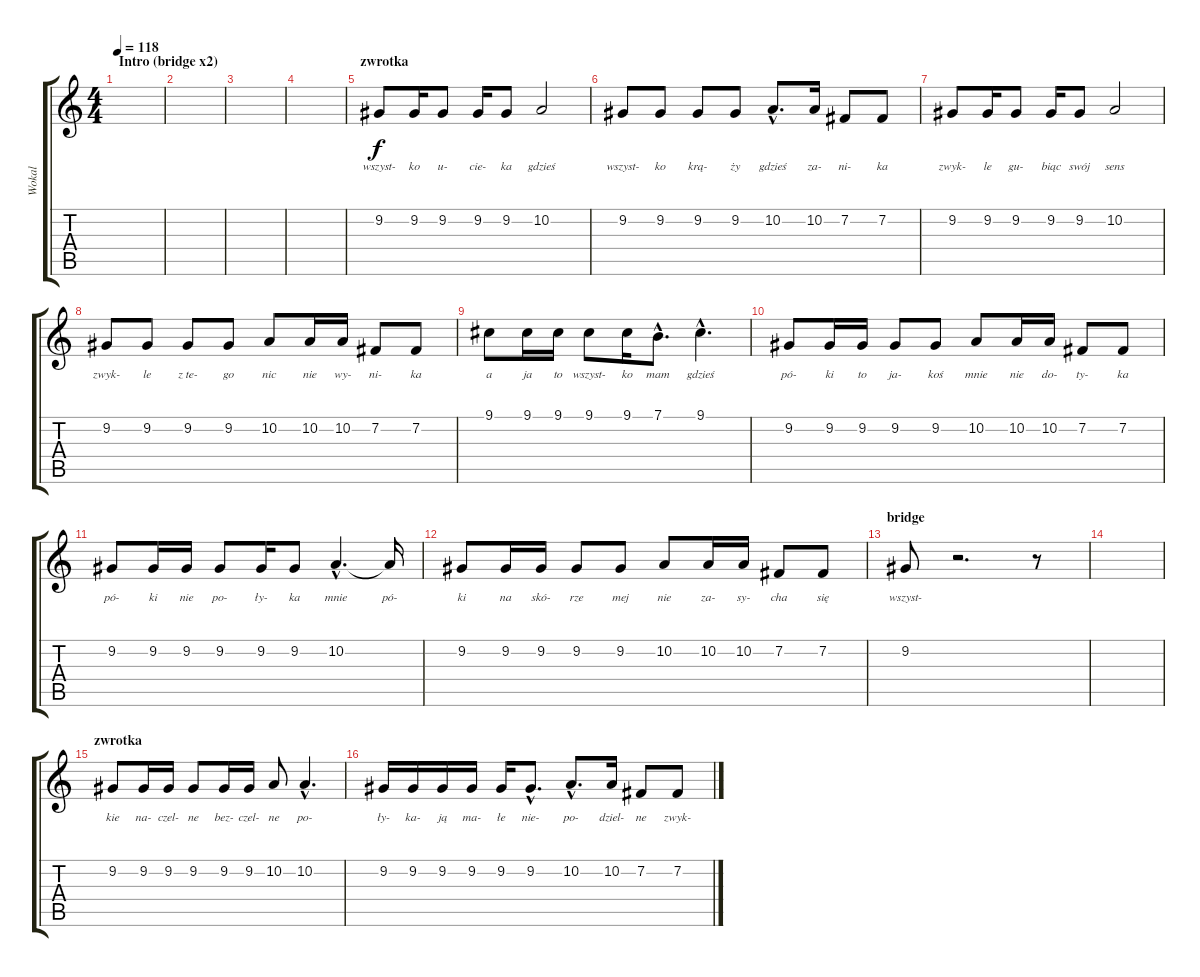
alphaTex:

\track ("Wokal" "Wokal") {instrument voiceoohs}
\staff {score tabs}
\tuning (E4 B3 G3 D3 A2 E2) {hide}
\ts (4 4)
\section ("" "Intro (bridge x2)")
\tempo 118
\clef g2
\ks c
|
|
|
|
\section ("" "zwrotka")
9.2.8{lyrics (0 "wszyst-") lyrics (1 "") lyrics (2 "") lyrics (3 "") lyrics (4 "")} 9.2.16{lyrics (0 "ko") lyrics (1 "") lyrics (2 "") lyrics (3 "") lyrics (4 "")} 9.2.8{lyrics (0 "u-") lyrics (1 "") lyrics (2 "") lyrics (3 "") lyrics (4 "")} 9.2.16{lyrics (0 "cie-") lyrics (1 "") lyrics (2 "") lyrics (3 "") lyrics (4 "")} 9.2.8{lyrics (0 "ka") lyrics (1 "") lyrics (2 "") lyrics (3 "") lyrics (4 "")} 10.2.2{lyrics (0 "gdzieś") lyrics (1 "") lyrics (2 "") lyrics (3 "") lyrics (4 "")} |
9.2.8{lyrics (0 "wszyst-") lyrics (1 "") lyrics (2 "") lyrics (3 "") lyrics (4 "")} 9.2.8{lyrics (0 "ko") lyrics (1 "") lyrics (2 "") lyrics (3 "") lyrics (4 "")} 9.2.8{lyrics (0 "krą-") lyrics (1 "") lyrics (2 "") lyrics (3 "") lyrics (4 "")} 9.2.8{lyrics (0 "ży") lyrics (1 "") lyrics (2 "") lyrics (3 "") lyrics (4 "")} 10.2{hac}.8{d lyrics (0 "gdzieś") lyrics (1 "") lyrics (2 "") lyrics (3 "") lyrics (4 "")} 10.2.16{lyrics (0 "za-") lyrics (1 "") lyrics (2 "") lyrics (3 "") lyrics (4 "")} 7.2.8{lyrics (0 "ni-") lyrics (1 "") lyrics (2 "") lyrics (3 "") lyrics (4 "")} 7.2.8{lyrics (0 "ka") lyrics (1 "") lyrics (2 "") lyrics (3 "") lyrics (4 "")} |
9.2.8{lyrics (0 "zwyk-") lyrics (1 "") lyrics (2 "") lyrics (3 "") lyrics (4 "")} 9.2.16{lyrics (0 "le") lyrics (1 "") lyrics (2 "") lyrics (3 "") lyrics (4 "")} 9.2.8{lyrics (0 "gu-") lyrics (1 "") lyrics (2 "") lyrics (3 "") lyrics (4 "")} 9.2.16{lyrics (0 "biąc") lyrics (1 "") lyrics (2 "") lyrics (3 "") lyrics (4 "")} 9.2.8{lyrics (0 "swój") lyrics (1 "") lyrics (2 "") lyrics (3 "") lyrics (4 "")} 10.2.2{lyrics (0 "sens") lyrics (1 "") lyrics (2 "") lyrics (3 "") lyrics (4 "")} |
9.2.8{lyrics (0 "zwyk-") lyrics (1 "") lyrics (2 "") lyrics (3 "") lyrics (4 "")} 9.2.8{lyrics (0 "le") lyrics (1 "") lyrics (2 "") lyrics (3 "") lyrics (4 "")} 9.2.8{lyrics (0 "z te-") lyrics (1 "") lyrics (2 "") lyrics (3 "") lyrics (4 "")} 9.2.8{lyrics (0 "go") lyrics (1 "") lyrics (2 "") lyrics (3 "") lyrics (4 "")} 10.2.8{lyrics (0 "nic") lyrics (1 "") lyrics (2 "") lyrics (3 "") lyrics (4 "")} 10.2.16{lyrics (0 "nie") lyrics (1 "") lyrics (2 "") lyrics (3 "") lyrics (4 "")} 10.2.16{lyrics (0 "wy-") lyrics (1 "") lyrics (2 "") lyrics (3 "") lyrics (4 "")} 7.2.8{lyrics (0 "ni-") lyrics (1 "") lyrics (2 "") lyrics (3 "") lyrics (4 "")} 7.2.8{lyrics (0 "ka") lyrics (1 "") lyrics (2 "") lyrics (3 "") lyrics (4 "")} |
9.1.8{lyrics (0 "a") lyrics (1 "") lyrics (2 "") lyrics (3 "") lyrics (4 "")} 9.1.16{lyrics (0 "ja") lyrics (1 "") lyrics (2 "") lyrics (3 "") lyrics (4 "")} 9.1.16{lyrics (0 "to") lyrics (1 "") lyrics (2 "") lyrics (3 "") lyrics (4 "")} 9.1.8{lyrics (0 "wszyst-") lyrics (1 "") lyrics (2 "") lyrics (3 "") lyrics (4 "")} 9.1.16{lyrics (0 "ko") lyrics (1 "") lyrics (2 "") lyrics (3 "") lyrics (4 "")} 7.1{hac}.8{d lyrics (0 "mam") lyrics (1 "") lyrics (2 "") lyrics (3 "") lyrics (4 "")} 9.1{hac}.4{d lyrics (0 "gdzieś") lyrics (1 "") lyrics (2 "") lyrics (3 "") lyrics (4 "")} |
9.2.8{lyrics (0 "pó-") lyrics (1 "") lyrics (2 "") lyrics (3 "") lyrics (4 "")} 9.2.16{lyrics (0 "ki") lyrics (1 "") lyrics (2 "") lyrics (3 "") lyrics (4 "")} 9.2.16{lyrics (0 "to") lyrics (1 "") lyrics (2 "") lyrics (3 "") lyrics (4 "")} 9.2.8{lyrics (0 "ja-") lyrics (1 "") lyrics (2 "") lyrics (3 "") lyrics (4 "")} 9.2.8{lyrics (0 "koś") lyrics (1 "") lyrics (2 "") lyrics (3 "") lyrics (4 "")} 10.2.8{lyrics (0 "mnie") lyrics (1 "") lyrics (2 "") lyrics (3 "") lyrics (4 "")} 10.2.16{lyrics (0 "nie") lyrics (1 "") lyrics (2 "") lyrics (3 "") lyrics (4 "")} 10.2.16{lyrics (0 "do-") lyrics (1 "") lyrics (2 "") lyrics (3 "") lyrics (4 "")} 7.2.8{lyrics (0 "ty-") lyrics (1 "") lyrics (2 "") lyrics (3 "") lyrics (4 "")} 7.2.8{lyrics (0 "ka") lyrics (1 "") lyrics (2 "") lyrics (3 "") lyrics (4 "")} |
9.2.8{lyrics (0 "pó-") lyrics (1 "") lyrics (2 "") lyrics (3 "") lyrics (4 "")} 9.2.16{lyrics (0 "ki") lyrics (1 "") lyrics (2 "") lyrics (3 "") lyrics (4 "")} 9.2.16{lyrics (0 "nie") lyrics (1 "") lyrics (2 "") lyrics (3 "") lyrics (4 "")} 9.2.8{lyrics (0 "po-") lyrics (1 "") lyrics (2 "") lyrics (3 "") lyrics (4 "")} 9.2.16{lyrics (0 "ły-") lyrics (1 "") lyrics (2 "") lyrics (3 "") lyrics (4 "")} 9.2.8{lyrics (0 "ka") lyrics (1 "") lyrics (2 "") lyrics (3 "") lyrics (4 "")} 10.2{hac}.4{d lyrics (0 "mnie") lyrics (1 "") lyrics (2 "") lyrics (3 "") lyrics (4 "")} 10.2{t}.16{lyrics (0 "pó-") lyrics (1 "") lyrics (2 "") lyrics (3 "") lyrics (4 "")} |
9.2.8{lyrics (0 "ki") lyrics (1 "") lyrics (2 "") lyrics (3 "") lyrics (4 "")} 9.2.16{lyrics (0 "na") lyrics (1 "") lyrics (2 "") lyrics (3 "") lyrics (4 "")} 9.2.16{lyrics (0 "skó-") lyrics (1 "") lyrics (2 "") lyrics (3 "") lyrics (4 "")} 9.2.8{lyrics (0 "rze") lyrics (1 "") lyrics (2 "") lyrics (3 "") lyrics (4 "")} 9.2.8{lyrics (0 "mej") lyrics (1 "") lyrics (2 "") lyrics (3 "") lyrics (4 "")} 10.2.8{lyrics (0 "nie") lyrics (1 "") lyrics (2 "") lyrics (3 "") lyrics (4 "")} 10.2.16{lyrics (0 "za-") lyrics (1 "") lyrics (2 "") lyrics (3 "") lyrics (4 "")} 10.2.16{lyrics (0 "sy-") lyrics (1 "") lyrics (2 "") lyrics (3 "") lyrics (4 "")} 7.2.8{lyrics (0 "cha") lyrics (1 "") lyrics (2 "") lyrics (3 "") lyrics (4 "")} 7.2.8{lyrics (0 "się") lyrics (1 "") lyrics (2 "") lyrics (3 "") lyrics (4 "")} |
\section ("" "bridge")
9.2.8{lyrics (0 "wszyst-") lyrics (1 "") lyrics (2 "") lyrics (3 "") lyrics (4 "")} r.2{d} r.8 |
|
\section ("" "zwrotka")
9.2.8{lyrics (0 "kie") lyrics (1 "") lyrics (2 "") lyrics (3 "") lyrics (4 "")} 9.2.16{lyrics (0 "na-") lyrics (1 "") lyrics (2 "") lyrics (3 "") lyrics (4 "")} 9.2.16{lyrics (0 "czel-") lyrics (1 "") lyrics (2 "") lyrics (3 "") lyrics (4 "")} 9.2.8{lyrics (0 "ne") lyrics (1 "") lyrics (2 "") lyrics (3 "") lyrics (4 "")} 9.2.16{lyrics (0 "bez-") lyrics (1 "") lyrics (2 "") lyrics (3 "") lyrics (4 "")} 9.2.16{lyrics (0 "czel-") lyrics (1 "") lyrics (2 "") lyrics (3 "") lyrics (4 "")} 10.2.8{lyrics (0 "ne") lyrics (1 "") lyrics (2 "") lyrics (3 "") lyrics (4 "")} 10.2{hac}.4{d lyrics (0 "po-") lyrics (1 "") lyrics (2 "") lyrics (3 "") lyrics (4 "")} |
9.2.16{lyrics (0 "ły-") lyrics (1 "") lyrics (2 "") lyrics (3 "") lyrics (4 "")} 9.2.16{lyrics (0 "ka-") lyrics (1 "") lyrics (2 "") lyrics (3 "") lyrics (4 "")} 9.2.16{lyrics (0 "ją") lyrics (1 "") lyrics (2 "") lyrics (3 "") lyrics (4 "")} 9.2.16{lyrics (0 "ma-") lyrics (1 "") lyrics (2 "") lyrics (3 "") lyrics (4 "")} 9.2.16{lyrics (0 "łe") lyrics (1 "") lyrics (2 "") lyrics (3 "") lyrics (4 "")} 9.2{hac}.8{d lyrics (0 "nie-") lyrics (1 "") lyrics (2 "") lyrics (3 "") lyrics (4 "")} 10.2{hac}.8{d lyrics (0 "po-") lyrics (1 "") lyrics (2 "") lyrics (3 "") lyrics (4 "")} 10.2.16{lyrics (0 "dziel-") lyrics (1 "") lyrics (2 "") lyrics (3 "") lyrics (4 "")} 7.2.8{lyrics (0 "ne") lyrics (1 "") lyrics (2 "") lyrics (3 "") lyrics (4 "")} 7.2.8{lyrics (0 "zwyk-") lyrics (1 "") lyrics (2 "") lyrics (3 "") lyrics (4 "")}
